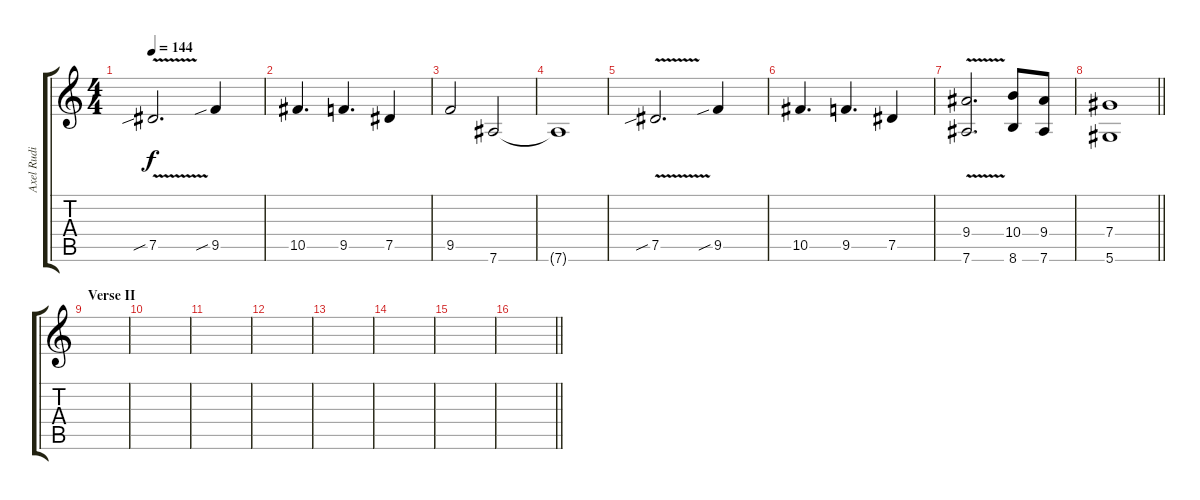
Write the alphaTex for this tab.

\track ("Axel Rudi Pell Solo" "Axel Rudi ") {instrument distortionguitar}
\staff {score tabs}
\tuning (Eb4 Bb3 Gb3 Db3 Ab2 Eb2) {hide}
\ts (4 4)
\tempo 144
\clef g2
\ks c
7.5{v sib}.2{d dy f volume 16} 9.5{sib}.4 |
10.5.4{d} 9.5.4{d} 7.5.4 |
9.5.2 7.6.2 |
7.6{t}.1 |
7.5{v sib}.2{d volume 16} 9.5{sib}.4 |
10.5.4{d} 9.5.4{d} 7.5.4 |
(9.4 7.6{v}).2{d} (10.4 8.6).8 (9.4 7.6).8 |
\barLineRight lightlight
(7.4 5.6).1 |
\section ("" "Verse II")
|
|
|
|
|
|
|
\barLineRight lightlight
